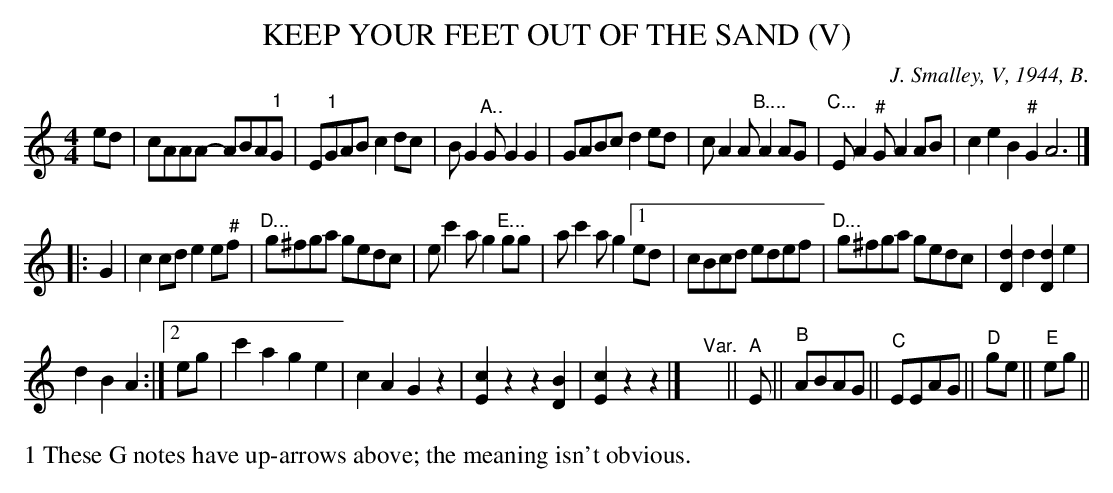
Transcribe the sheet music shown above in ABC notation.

X:1
T: KEEP YOUR FEET OUT OF THE SAND (V)
O: J. Smalley, V, 1944, B.
M: 4/4
L: 1/8
K: Am	% and C
ed |\
cAAA- ABA"^1"G | E"^1"GAB c2dc | BG2"^A.."G G2G2 | GABc d2ed |\
cA2A "^B...."A2AG | "^C..."EA2"^#"G A2AB | c2e2 B2 "^#"G2 A6 |]
|: G2 |\
c2cd e2e"^#"f | "^D..."g^fga gedc | ec'2a g2"^E..."gg | ac'2a g2 \
[1 ed | cBcd edef | "^D..."g^fga gedc | [d2D2]d2 [d2D2]e2 |
d2B2 A2 :|[2 eg | c'2a2 g2e2 | c2A2 G2z2 | [c2E2]z2 z2[B2D2] | [c2E2]z2 z2 |]\
y"^Var."y || "^A"E || "^B"ABAG || "^C"EEAG || "^D"ge || "^E"eg ||
